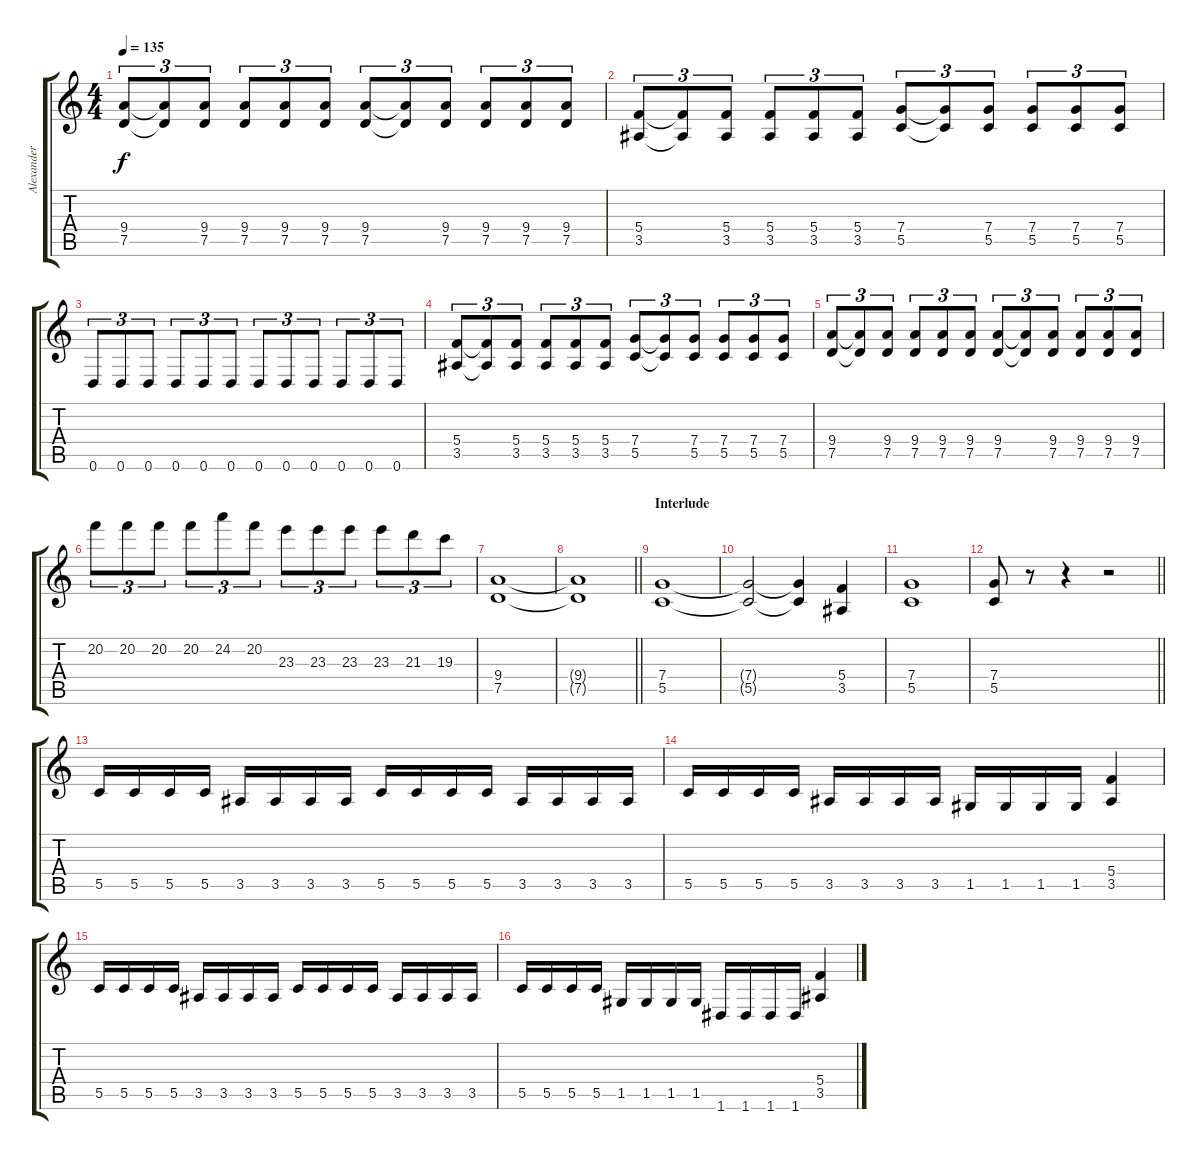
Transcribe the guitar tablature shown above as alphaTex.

\track ("Alexander Kuoppala" "Alexander ") {instrument distortionguitar}
\staff {score tabs}
\tuning (D4 A3 F3 C3 G2 D2) {hide}
\ts (4 4)
\tempo 135
\clef g2
\ks c
(9.4 7.5).8{tu (3 2) dy f} (9.4{t} 7.5{t}).8{tu (3 2)} (9.4 7.5).8{tu (3 2)} (9.4 7.5).8{tu (3 2)} (9.4 7.5).8{tu (3 2)} (9.4 7.5).8{tu (3 2)} (9.4 7.5).8{tu (3 2)} (9.4{t} 7.5{t}).8{tu (3 2)} (9.4 7.5).8{tu (3 2)} (9.4 7.5).8{tu (3 2)} (9.4 7.5).8{tu (3 2)} (9.4 7.5).8{tu (3 2)} |
(5.4 3.5).8{tu (3 2)} (5.4{t} 3.5{t}).8{tu (3 2)} (5.4 3.5).8{tu (3 2)} (5.4 3.5).8{tu (3 2)} (5.4 3.5).8{tu (3 2)} (5.4 3.5).8{tu (3 2)} (7.4 5.5).8{tu (3 2)} (7.4{t} 5.5{t}).8{tu (3 2)} (7.4 5.5).8{tu (3 2)} (7.4 5.5).8{tu (3 2)} (7.4 5.5).8{tu (3 2)} (7.4 5.5).8{tu (3 2)} |
0.6.8{tu (3 2)} 0.6.8{tu (3 2)} 0.6.8{tu (3 2)} 0.6.8{tu (3 2)} 0.6.8{tu (3 2)} 0.6.8{tu (3 2)} 0.6.8{tu (3 2)} 0.6.8{tu (3 2)} 0.6.8{tu (3 2)} 0.6.8{tu (3 2)} 0.6.8{tu (3 2)} 0.6.8{tu (3 2)} |
(5.4 3.5).8{tu (3 2)} (5.4{t} 3.5{t}).8{tu (3 2)} (5.4 3.5).8{tu (3 2)} (5.4 3.5).8{tu (3 2)} (5.4 3.5).8{tu (3 2)} (5.4 3.5).8{tu (3 2)} (7.4 5.5).8{tu (3 2)} (7.4{t} 5.5{t}).8{tu (3 2)} (7.4 5.5).8{tu (3 2)} (7.4 5.5).8{tu (3 2)} (7.4 5.5).8{tu (3 2)} (7.4 5.5).8{tu (3 2)} |
(9.4 7.5).8{tu (3 2)} (9.4{t} 7.5{t}).8{tu (3 2)} (9.4 7.5).8{tu (3 2)} (9.4 7.5).8{tu (3 2)} (9.4 7.5).8{tu (3 2)} (9.4 7.5).8{tu (3 2)} (9.4 7.5).8{tu (3 2)} (9.4{t} 7.5{t}).8{tu (3 2)} (9.4 7.5).8{tu (3 2)} (9.4 7.5).8{tu (3 2)} (9.4 7.5).8{tu (3 2)} (9.4 7.5).8{tu (3 2)} |
20.2.8{tu (3 2)} 20.2.8{tu (3 2)} 20.2.8{tu (3 2)} 20.2.8{tu (3 2)} 24.2.8{tu (3 2)} 20.2.8{tu (3 2)} 23.3.8{tu (3 2)} 23.3.8{tu (3 2)} 23.3.8{tu (3 2)} 23.3.8{tu (3 2)} 21.3.8{tu (3 2)} 19.3.8{tu (3 2)} |
(9.4 7.5).1 |
\barLineRight lightlight
(9.4{t} 7.5{t}).1 |
\section ("" "Interlude")
(7.4 5.5).1 |
(7.4{t} 5.5{t}).2 (7.4{t} 5.5{t}).4 (5.4 3.5).4 |
(7.4 5.5).1 |
\barLineRight lightlight
(7.4 5.5).8 r.8 r.4 r.2 |
5.5.16 5.5.16 5.5.16 5.5.16 3.5.16 3.5.16 3.5.16 3.5.16 5.5.16 5.5.16 5.5.16 5.5.16 3.5.16 3.5.16 3.5.16 3.5.16 |
5.5.16 5.5.16 5.5.16 5.5.16 3.5.16 3.5.16 3.5.16 3.5.16 1.5.16 1.5.16 1.5.16 1.5.16 (5.4 3.5).4 |
5.5.16 5.5.16 5.5.16 5.5.16 3.5.16 3.5.16 3.5.16 3.5.16 5.5.16 5.5.16 5.5.16 5.5.16 3.5.16 3.5.16 3.5.16 3.5.16 |
5.5.16 5.5.16 5.5.16 5.5.16 1.5.16 1.5.16 1.5.16 1.5.16 1.6.16 1.6.16 1.6.16 1.6.16 (5.4 3.5).4
